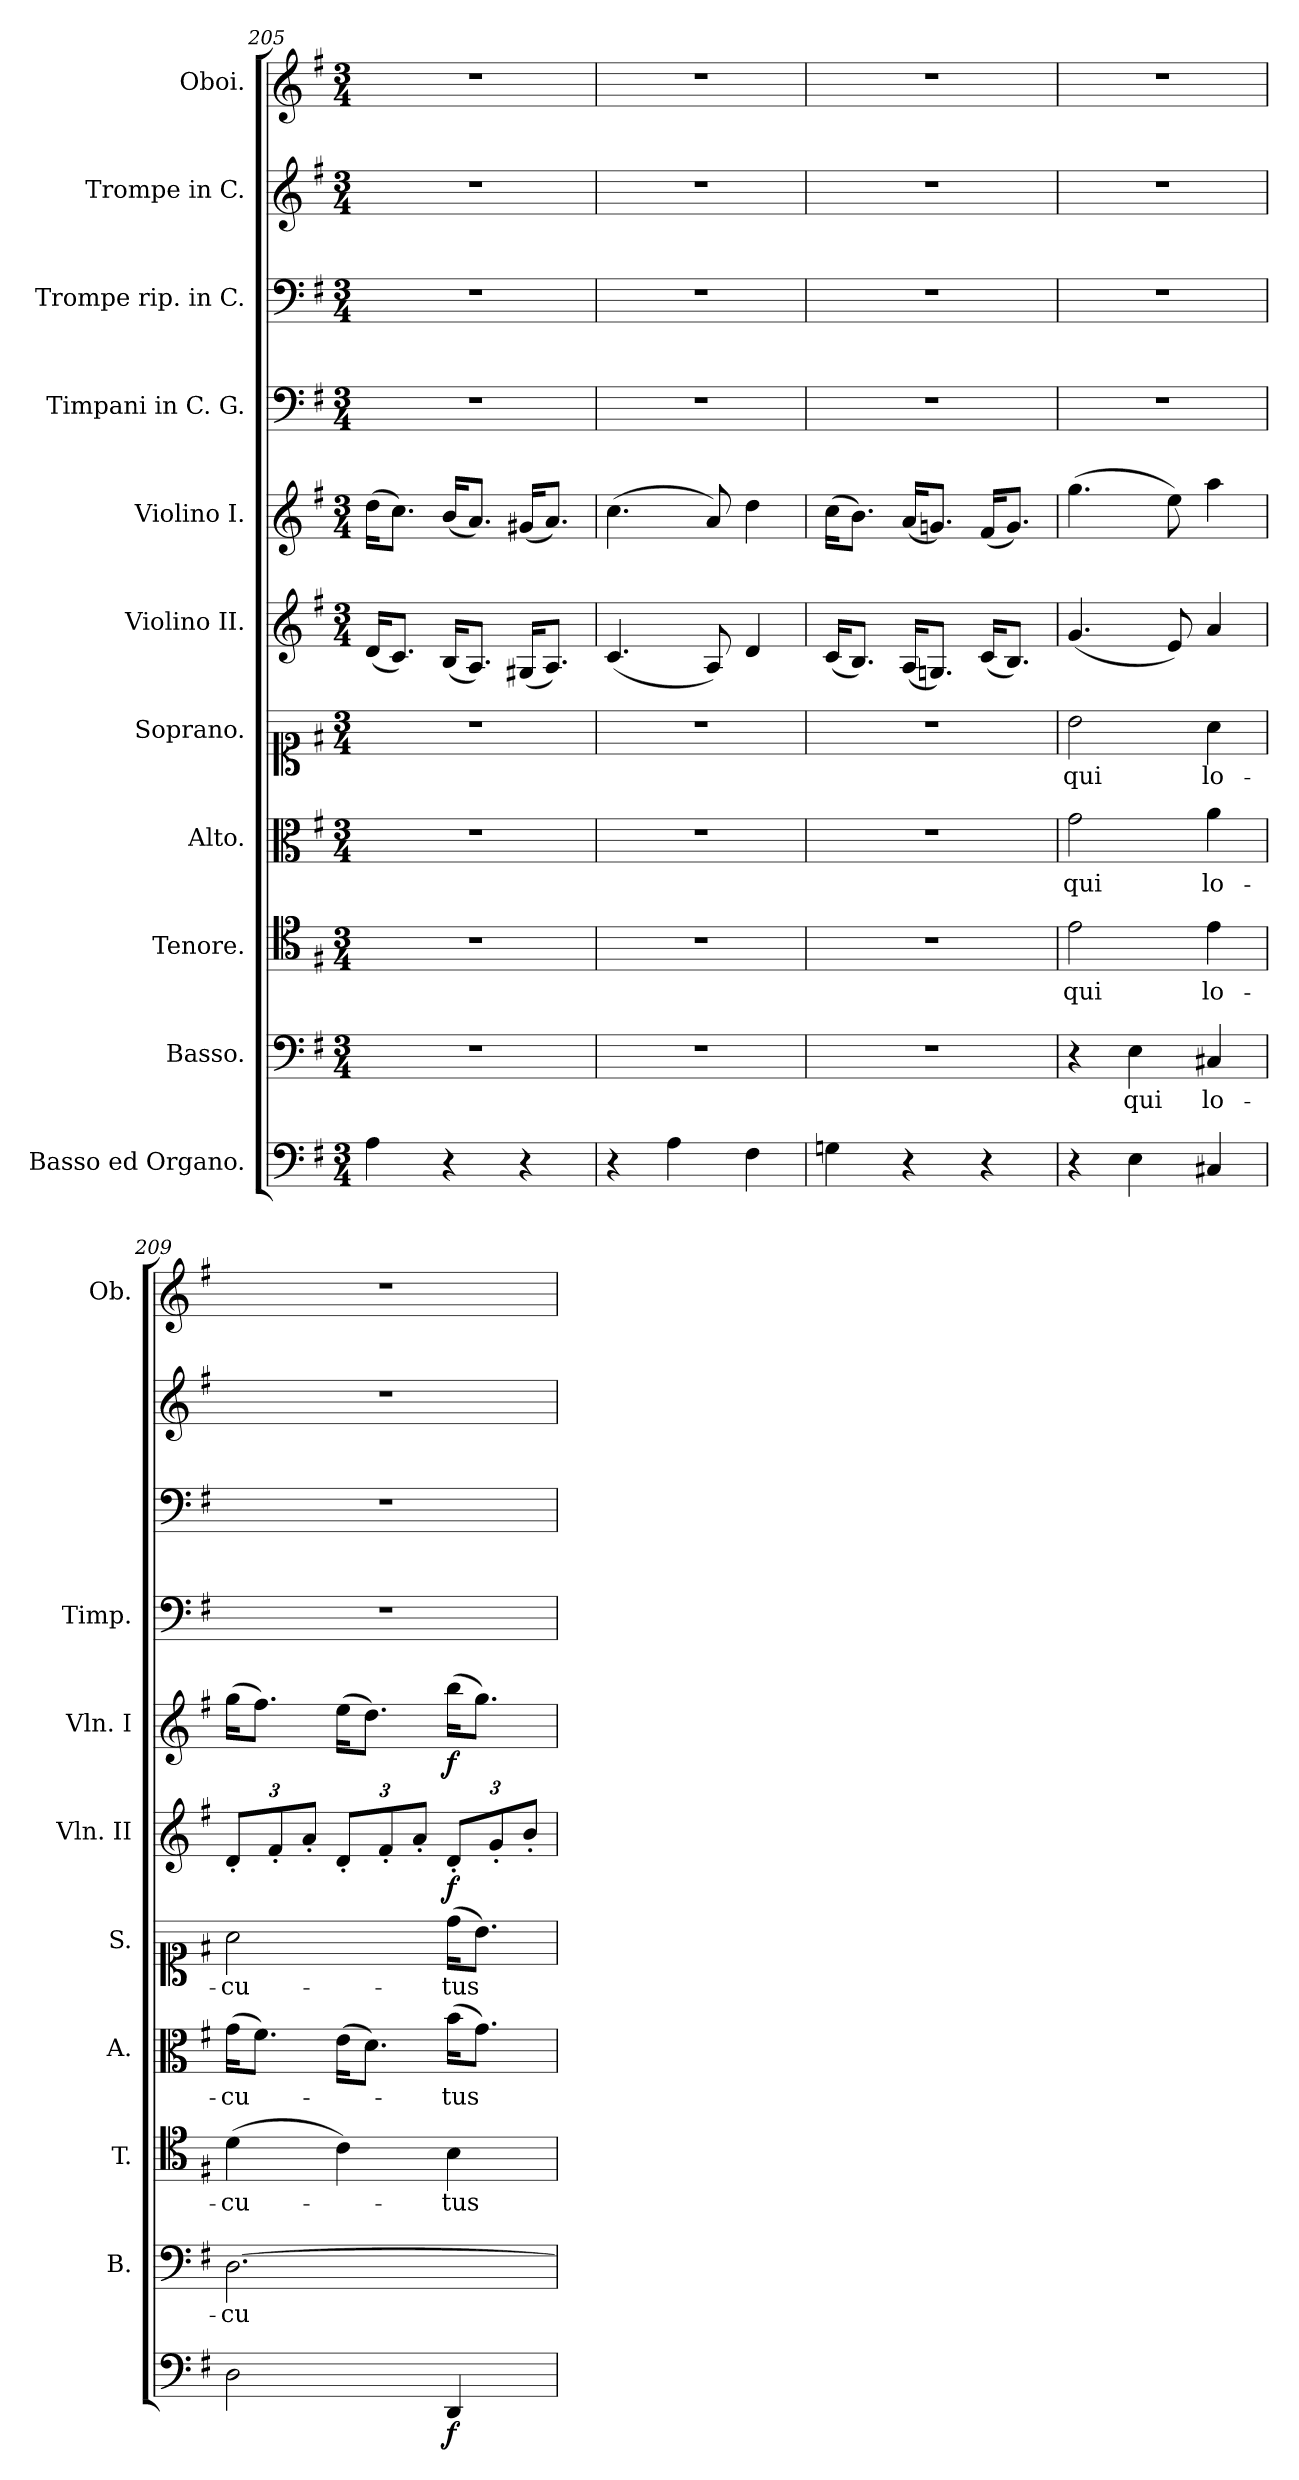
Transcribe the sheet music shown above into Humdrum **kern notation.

**kern	**dynam	**kern	**text	**kern	**text	**kern	**text	**kern	**text	**kern	**dynam	**kern	**dynam	**kern	**kern	**kern	**kern
*part11	*part11	*part10	*part10	*part9	*part9	*part8	*part8	*part7	*part7	*part6	*part6	*part5	*part5	*part4	*part3	*part2	*part1
*staff11	*staff11	*staff10	*staff10	*staff9	*staff9	*staff8	*staff8	*staff7	*staff7	*staff6	*staff6	*staff5	*staff5	*staff4	*staff3	*staff2	*staff1
*I"Basso ed  Organo.	*	*I"Basso.	*	*I"Tenore.	*	*I"Alto.	*	*I"Soprano.	*	*I"Violino II.	*	*I"Violino I.	*	*I"Timpani in C. G.	*I"Trompe rip. in C.	*I"Trompe in C.	*I"Oboi.
*	*	*I'B.	*	*I'T.	*	*I'A.	*	*I'S.	*	*I'Vln. II	*	*I'Vln. I	*	*I'Timp.	*	*	*I'Ob.
*clefF4	*	*clefF4	*	*clefC4	*	*clefC3	*	*clefC1	*	*clefG2	*	*clefG2	*	*clefF4	*clefF4	*clefG2	*clefG2
*k[f#]	*	*k[f#]	*	*k[f#]	*	*k[f#]	*	*k[f#]	*	*k[f#]	*	*k[f#]	*	*k[f#]	*k[f#]	*k[f#]	*k[f#]
*M3/4	*	*M3/4	*	*M3/4	*	*M3/4	*	*M3/4	*	*M3/4	*	*M3/4	*	*M3/4	*M3/4	*M3/4	*M3/4
=205	=205	=205	=205	=205	=205	=205	=205	=205	=205	=205	=205	=205	=205	=205	=205	=205	=205
4A\	.	2.r	.	2.r	.	2.r	.	2.r	.	(<16d/KL	.	(>16dd\KL	.	2.r	2.r	2.r	2.r
.	.	.	.	.	.	.	.	.	.	8.c/J)	.	8.cc\J)	.	.	.	.	.
4r	.	.	.	.	.	.	.	.	.	(<16B/KL	.	(<16b/KL	.	.	.	.	.
.	.	.	.	.	.	.	.	.	.	8.A/J)	.	8.a/J)	.	.	.	.	.
4r	.	.	.	.	.	.	.	.	.	(<16G#X/KL	.	(<16g#X/KL	.	.	.	.	.
.	.	.	.	.	.	.	.	.	.	8.A/J)	.	8.a/J)	.	.	.	.	.
=206	=206	=206	=206	=206	=206	=206	=206	=206	=206	=206	=206	=206	=206	=206	=206	=206	=206
4r	.	2.r	.	2.r	.	2.r	.	2.r	.	(<4.c/	.	(>4.cc\	.	2.r	2.r	2.r	2.r
4A\	.	.	.	.	.	.	.	.	.	.	.	.	.	.	.	.	.
.	.	.	.	.	.	.	.	.	.	8A/)	.	8a/)	.	.	.	.	.
4F#\	.	.	.	.	.	.	.	.	.	4d/	.	4dd\	.	.	.	.	.
=207	=207	=207	=207	=207	=207	=207	=207	=207	=207	=207	=207	=207	=207	=207	=207	=207	=207
4Gn\	.	2.r	.	2.r	.	2.r	.	2.r	.	(<16c/KL	.	(>16cc\KL	.	2.r	2.r	2.r	2.r
.	.	.	.	.	.	.	.	.	.	8.B/J)	.	8.b\J)	.	.	.	.	.
4r	.	.	.	.	.	.	.	.	.	(<16A/KL	.	(<16a/KL	.	.	.	.	.
.	.	.	.	.	.	.	.	.	.	8.Gn/J)	.	8.gn/J)	.	.	.	.	.
4r	.	.	.	.	.	.	.	.	.	(<16c/KL	.	(<16f#/KL	.	.	.	.	.
.	.	.	.	.	.	.	.	.	.	8.B/J)	.	8.g/J)	.	.	.	.	.
!!LO:LB:g=z
=208	=208	=208	=208	=208	=208	=208	=208	=208	=208	=208	=208	=208	=208	=208	=208	=208	=208
!	!	!	!	!	!LO:LY:b	!	!LO:LY:b	!	!LO:LY:b	!	!	!	!	!	!	!	!
4r	.	4r	.	2e\	qui	2g\	qui	2b\	qui	(<4.g/	.	(>4.gg\	.	2.r	2.r	2.r	2.r
!	!	!	!LO:LY:b	!	!	!	!	!	!	!	!	!	!	!	!	!	!
4E\	.	4E\	qui	.	.	.	.	.	.	.	.	.	.	.	.	.	.
.	.	.	.	.	.	.	.	.	.	8e/)	.	8ee\)	.	.	.	.	.
!	!	!	!LO:LY:b	!	!LO:LY:b	!	!LO:LY:b	!	!LO:LY:b	!	!	!	!	!	!	!	!
4C#X/	.	4C#X/	lo-	4e\	lo-	4a\	lo-	4a\	lo-	4a/	.	4aa\	.	.	.	.	.
=209	=209	=209	=209	=209	=209	=209	=209	=209	=209	=209	=209	=209	=209	=209	=209	=209	=209
!	!	!	!LO:LY:b	!	!LO:LY:b	!	!LO:LY:b	!	!LO:LY:b	!	!	!	!	!	!	!	!
*	*	*	*	*	*	*	*	*	*	*Xbrackettup	*	*	*	*	*	*	*
2D\	.	[2.D\	-cu-	(>4d\	-cu-	(>16g\KL	-cu-	2a\	-cu-	12d'/L	.	(>16gg\KL	.	2.r	2.r	2.r	2.r
.	.	.	.	.	.	8.f#\J)	.	.	.	.	.	8.ff#\J)	.	.	.	.	.
.	.	.	.	.	.	.	.	.	.	12f#'/	.	.	.	.	.	.	.
.	.	.	.	.	.	.	.	.	.	12a'/J	.	.	.	.	.	.	.
.	.	.	.	4c\)	.	(>16e\KL	.	.	.	12d'/L	.	(>16ee\KL	.	.	.	.	.
.	.	.	.	.	.	8.d\J)	.	.	.	.	.	8.dd\J)	.	.	.	.	.
.	.	.	.	.	.	.	.	.	.	12f#'/	.	.	.	.	.	.	.
.	.	.	.	.	.	.	.	.	.	12a'/J	.	.	.	.	.	.	.
!	!LO:DY:b	!	!	!	!LO:LY:b	!	!LO:LY:b	!	!LO:LY:b	!	!LO:DY:b	!	!LO:DY:b	!	!	!	!
4DD/	f	.	.	4B\	-tus	(>16b\KL	-tus	(>16dd\KL	-tus	12d'/L	f	(>16bb\KL	f	.	.	.	.
.	.	.	.	.	.	8.g\J)	.	8.b\J)	.	.	.	8.gg\J)	.	.	.	.	.
.	.	.	.	.	.	.	.	.	.	12g'/	.	.	.	.	.	.	.
.	.	.	.	.	.	.	.	.	.	12b'/J	.	.	.	.	.	.	.
=	=	=	=	=	=	=	=	=	=	=	=	=	=	=	=	=	=
*-	*-	*-	*-	*-	*-	*-	*-	*-	*-	*-	*-	*-	*-	*-	*-	*-	*-
